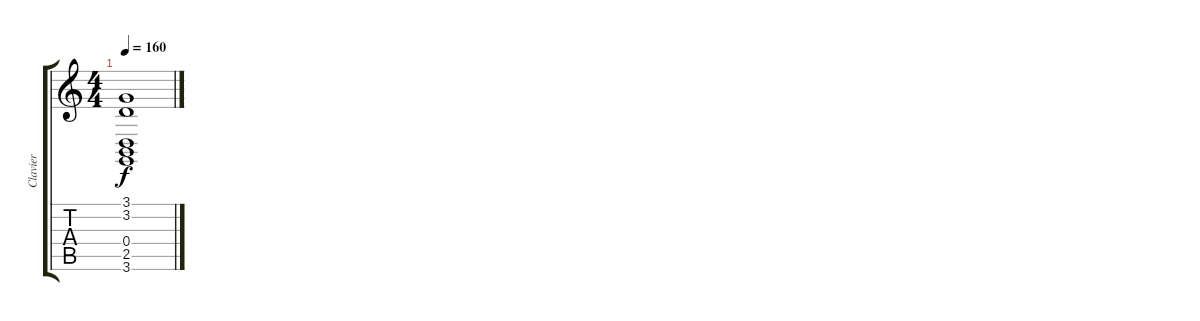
\track ("Clavier" "Clavier") {instrument drawbarorgan}
\staff {score tabs}
\tuning (E4 B3 G3 D3 A2 E2) {hide}
\ts (4 4)
\tempo 160
\clef g2
\ks c
(3.1 3.2 0.4 2.5 3.6).1{dy f}
